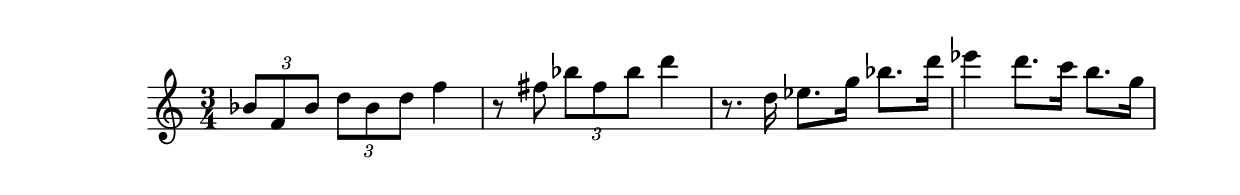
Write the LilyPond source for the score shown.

\version "2.22.2"

\include "swing.ly"

\score {
  \tripletFeel 8 {
    \relative c'' {
      \clef treble
      \time 3/4
      \key c \major

      \tuplet 3/2 {bes8 f bes}
      \tuplet 3/2 {d bes d} f4 |
      r8
      fis \tuplet 3/2 {bes fis bes} d4 |
      r8. d,16 ees8. g16 bes8. d16 |
      ees4 d8. c16 b8. g16

    }
  }
  \layout { }
  \midi {
    \tempo 4 = 120
  }
}
